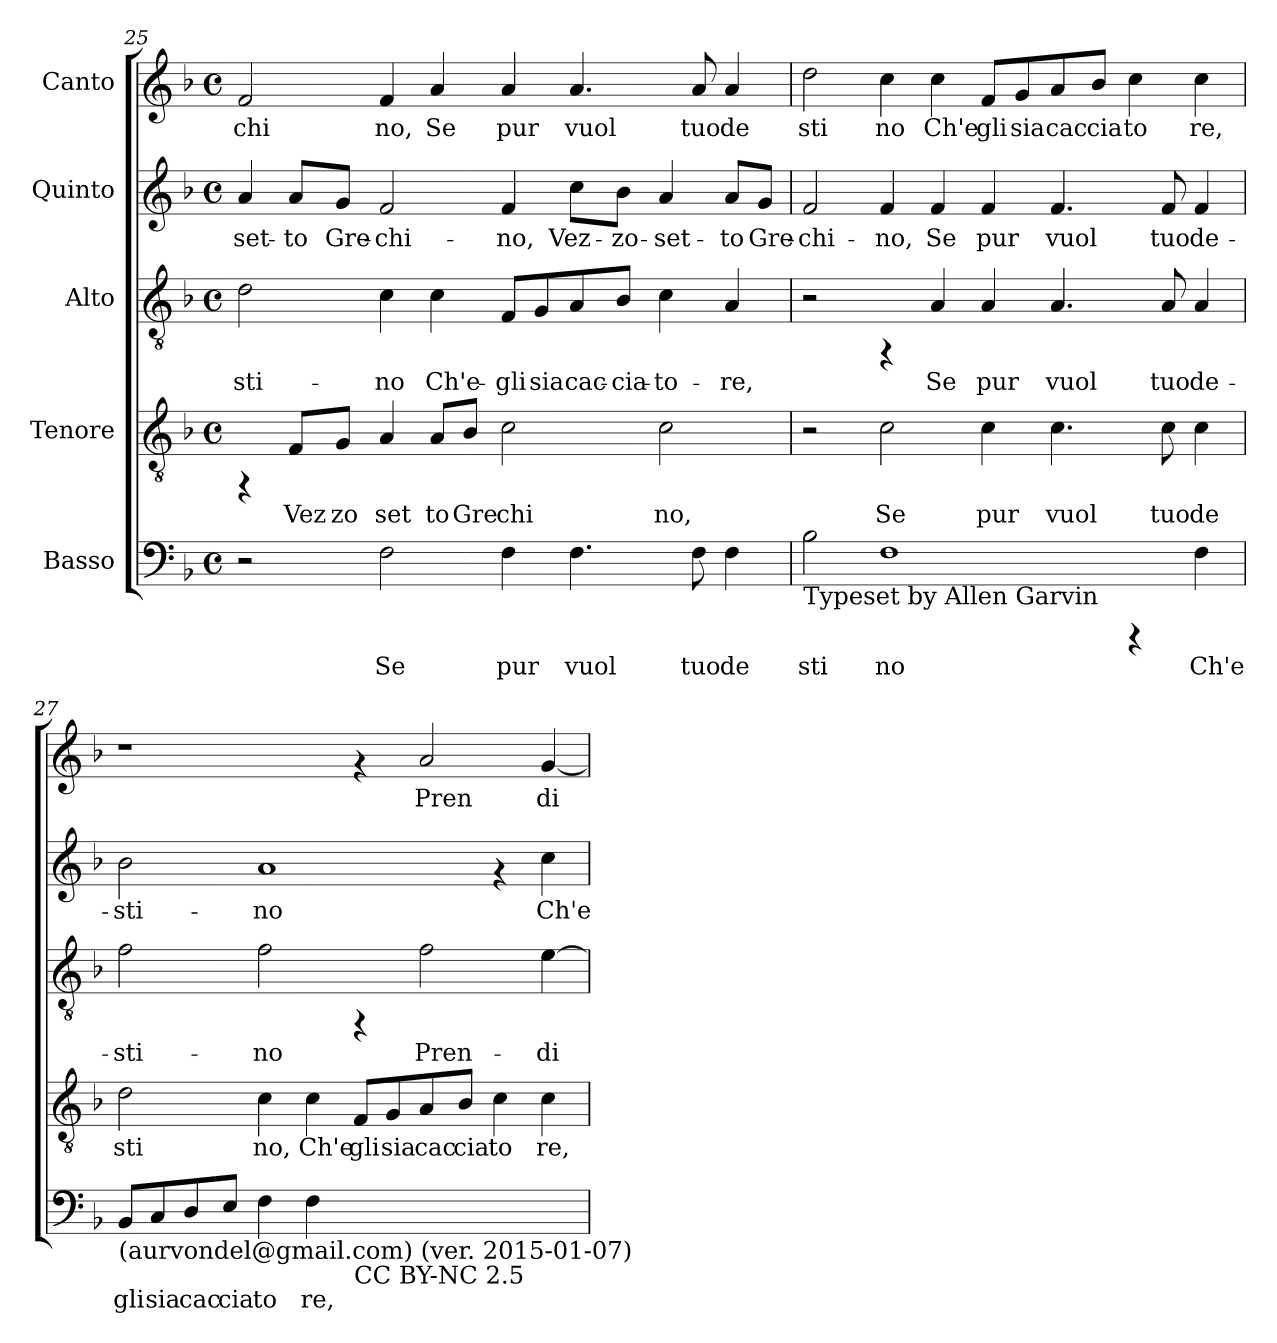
**kern	**text	**kern	**text	**kern	**text	**kern	**text	**kern	**text
*part5	*part5	*part4	*part4	*part3	*part3	*part2	*part2	*part1	*part1
*staff5	*staff5	*staff4	*staff4	*staff3	*staff3	*staff2	*staff2	*staff1	*staff1
*I"Basso	*	*I"Tenore	*	*I"Alto	*	*I"Quinto	*	*I"Canto	*
!!LO:PB:g=z
*clefF4	*	*clefGv2	*	*clefGv2	*	*clefG2	*	*clefG2	*
*k[b-]	*	*k[b-]	*	*k[b-]	*	*k[b-]	*	*k[b-]	*
*F:	*	*F:	*	*F:	*	*F:	*	*F:	*
*M4/4	*	*M4/4	*	*M4/4	*	*M4/4	*	*M4/4	*
*met(c)	*	*met(c)	*	*met(c)	*	*met(c)	*	*met(c)	*
=25	=25	=25	=25	=25	=25	=25	=25	=25	=25
!	!	!	!	!	!LO:LY:b:cj	!	!LO:LY:b:cj	!	!LO:LY:b:cj
2r	.	4rFF	.	2d\	sti-	4a/	set-	2f/	-chi
!	!	!	!LO:LY:b:cj	!	!	!	!LO:LY:b:cj	!	!
.	.	8F/L	Vez	.	.	8a/L	-to	.	.
!	!	!	!LO:LY:b:cj	!	!	!	!LO:LY:b:cj	!	!
.	.	8G/J	zo	.	.	8g/J	Gre-	.	.
!	!LO:LY:b:cj	!	!LO:LY:b:cj	!	!LO:LY:b:cj	!	!LO:LY:b:cj	!	!LO:LY:b:cj
2F\	Se	4A/	set	4c\	-no	2f/	-chi-	4f/	no,
!	!	!	!LO:LY:b:cj	!	!LO:LY:b:cj	!	!	!	!LO:LY:b:cj
.	.	8A/L	to	4c\	Ch'e-	.	.	4a/	Se
!	!	!	!LO:LY:b:cj	!	!	!	!	!	!
.	.	8B-/J	Gre	.	.	.	.	.	.
!	!LO:LY:b:cj	!	!LO:LY:b:cj	!	!LO:LY:b:cj	!	!LO:LY:b:cj	!	!LO:LY:b:cj
4F\	pur	2c\	chi	8F/L	-gli	4f/	-no,	4a/	pur
!	!	!	!	!	!LO:LY:b:cj	!	!	!	!
.	.	.	.	8G/	sia	.	.	.	.
!	!LO:LY:b:cj	!	!	!	!LO:LY:b:cj	!	!LO:LY:b:cj	!	!LO:LY:b:cj
4.F\	vuol	.	.	8A/	cac-	8cc\L	Vez-	4.a/	vuol
!	!	!	!	!	!LO:LY:b:cj	!	!LO:LY:b:cj	!	!
.	.	.	.	8B-/J	-cia-	8b-\J	-zo-	.	.
!	!	!	!LO:LY:b:cj	!	!LO:LY:b:cj	!	!LO:LY:b:cj	!	!
.	.	2c\	no,	4c\	-to-	4a/	-set-	.	.
!	!LO:LY:b:cj	!	!	!	!	!	!	!	!LO:LY:b:cj
8F\	tuo	.	.	.	.	.	.	8a/	tuo
!	!LO:LY:b:cj	!	!	!	!LO:LY:b:cj	!	!LO:LY:b:cj	!	!LO:LY:b:cj
4F\	de	.	.	4A/	-re,	8a/L	-to	4a/	de
!	!	!	!	!	!	!	!LO:LY:b:cj	!	!
.	.	.	.	.	.	8g/J	Gre-	.	.
=26	=26	=26	=26	=26	=26	=26	=26	=26	=26
!LO:TX:b:t=Typeset by Allen Garvin	!	!	!	!	!	!	!	!	!
!	!LO:LY:b:cj	!	!	!	!	!	!LO:LY:b:cj	!	!LO:LY:b:cj
2B-\	sti	2r	.	2r	.	2f/	-chi-	2dd\	sti
!	!LO:LY:b:cj	!	!LO:LY:b:cj	!	!	!	!LO:LY:b:cj	!	!LO:LY:b:cj
1F	no	2c\	Se	4rFF	.	4f/	-no,	4cc\	no
!	!	!	!	!	!LO:LY:b:cj	!	!LO:LY:b:cj	!	!LO:LY:b:cj
.	.	.	.	4A/	Se	4f/	Se	4cc\	Ch'e
!	!	!	!LO:LY:b:cj	!	!LO:LY:b:cj	!	!LO:LY:b:cj	!	!LO:LY:b:cj
.	.	4c\	pur	4A/	pur	4f/	pur	8f/L	gli
!	!	!	!	!	!	!	!	!	!LO:LY:b:cj
.	.	.	.	.	.	.	.	8g/	sia
!	!	!	!LO:LY:b:cj	!	!LO:LY:b:cj	!	!LO:LY:b:cj	!	!LO:LY:b:cj
.	.	4.c\	vuol	4.A/	vuol	4.f/	vuol	8a/	cac
!	!	!	!	!	!	!	!	!	!LO:LY:b:cj
.	.	.	.	.	.	.	.	8b-/J	cia
!	!	!	!	!	!	!	!	!	!LO:LY:b:cj
4rCCC	.	.	.	.	.	.	.	4cc\	to
!	!	!	!LO:LY:b:cj	!	!LO:LY:b:cj	!	!LO:LY:b:cj	!	!
.	.	8c\	tuo	8A/	tuo	8f/	tuo	.	.
!	!LO:LY:b:cj	!	!LO:LY:b:cj	!	!LO:LY:b:cj	!	!LO:LY:b:cj	!	!LO:LY:b:cj
4F\	Ch'e	4c\	de	4A/	de-	4f/	de-	4cc\	re,
=27	=27	=27	=27	=27	=27	=27	=27	=27	=27
!LO:TX:b:t=(aurvondel@gmail.com) (ver. 2015-01-07)	!	!	!	!	!	!	!	!	!
!	!LO:LY:b:cj	!	!LO:LY:b:cj	!	!LO:LY:b:cj	!	!LO:LY:b:cj	!	!
8BB-/L	gli	2d\	sti	2f\	-sti-	2b-\	-sti-	1r	.
!	!LO:LY:b:cj	!	!	!	!	!	!	!	!
8C/	sia	.	.	.	.	.	.	.	.
!	!LO:LY:b:cj	!	!	!	!	!	!	!	!
8D/	cac	.	.	.	.	.	.	.	.
!	!LO:LY:b:cj	!	!	!	!	!	!	!	!
8E/J	cia	.	.	.	.	.	.	.	.
!	!LO:LY:b:cj	!	!LO:LY:b:cj	!	!LO:LY:b:cj	!	!LO:LY:b:cj	!	!
4F\	to	4c\	no,	2f\	-no	1a	-no	.	.
!	!LO:LY:b:cj	!	!LO:LY:b:cj	!	!	!	!	!	!
4F\	re,	4c\	Ch'e	.	.	.	.	.	.
!LO:TX:b:t=CC BY-NC 2.5	!	!	!	!	!	!	!	!	!
!	!	!	!LO:LY:b:cj	!	!	!	!	!	!
1ryy	.	8F/L	gli	4rFF	.	.	.	4rf	.
!	!	!	!LO:LY:b:cj	!	!	!	!	!	!
.	.	8G/	sia	.	.	.	.	.	.
!	!	!	!LO:LY:b:cj	!	!LO:LY:b:cj	!	!	!	!LO:LY:b:cj
.	.	8A/	cac	2f\	Pren-	.	.	2a/	Pren
!	!	!	!LO:LY:b:cj	!	!	!	!	!	!
.	.	8B-/J	cia	.	.	.	.	.	.
!	!	!	!LO:LY:b:cj	!	!	!	!	!	!
.	.	4c\	to	.	.	4rf	.	.	.
!	!	!	!LO:LY:b:cj	!	!LO:LY:b:cj	!	!LO:LY:b:cj	!	!LO:LY:b:cj
.	.	4c\	re,	[>4e\	-di	4cc\	Ch'e-	[>4g/	di
=	=	=	=	=	=	=	=	=	=
*-	*-	*-	*-	*-	*-	*-	*-	*-	*-
